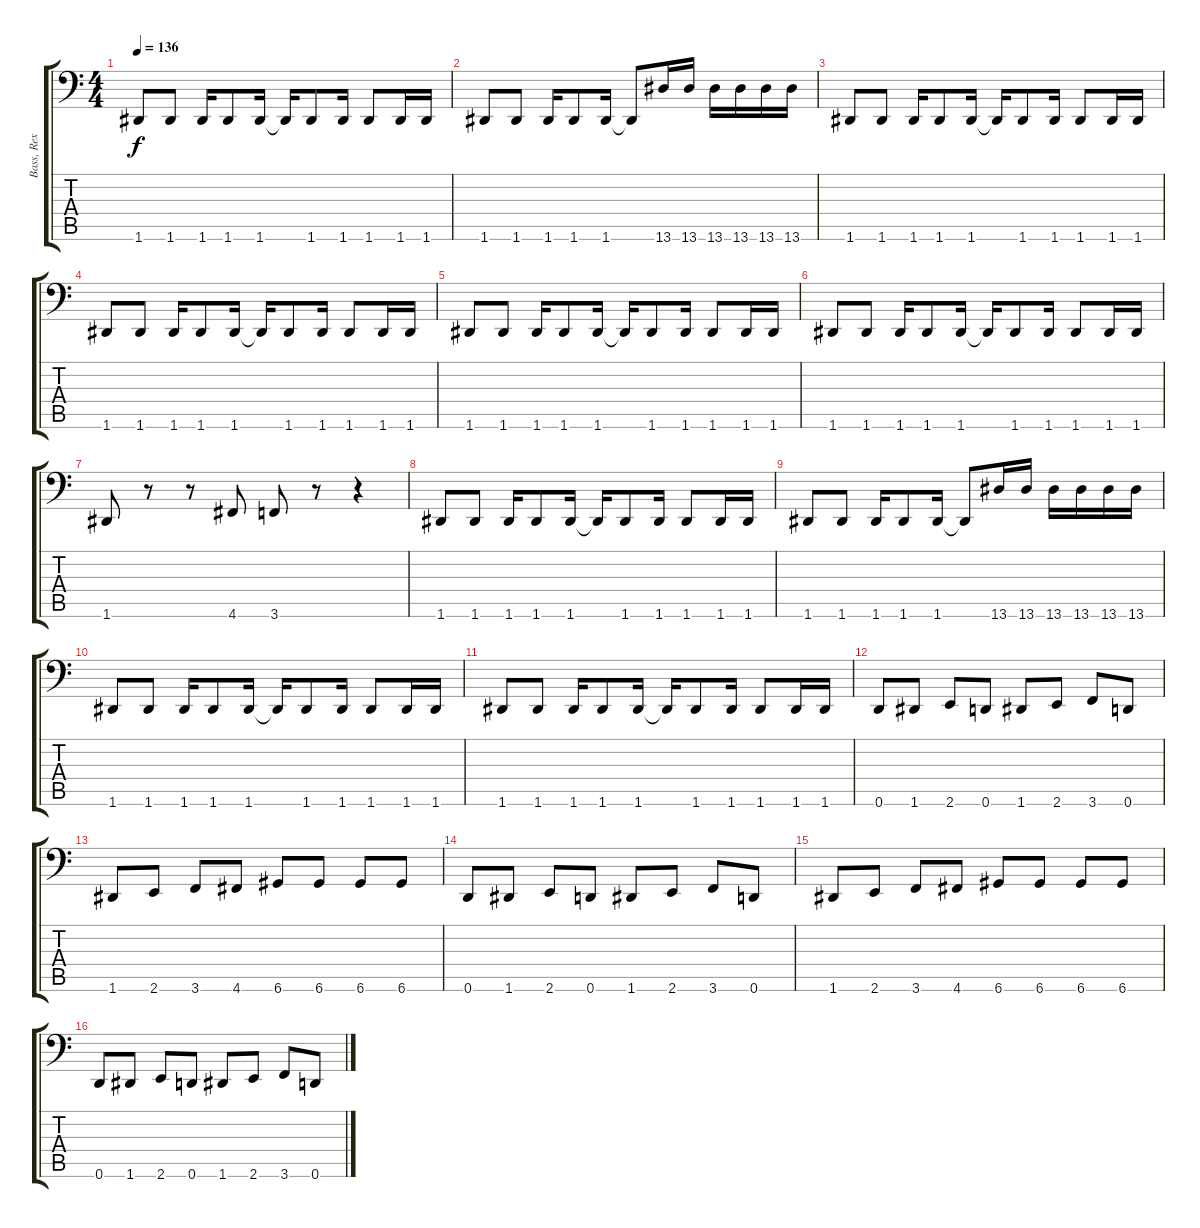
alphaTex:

\track ("Bass, Rex" "Bass, Rex") {instrument electricbasspick}
\staff {score tabs}
\tuning (E3 B2 G2 D2 A1 D1) {hide}
\ts (4 4)
\tempo 136
\clef f4
\ks c
1.6.8{dy f} 1.6.8 1.6.16 1.6.8 1.6.16 1.6{t}.16 1.6.8 1.6.16 1.6.8 1.6.16 1.6.16 |
1.6.8 1.6.8 1.6.16 1.6.8 1.6.16 1.6{t}.8 13.6.16 13.6.16 13.6.16 13.6.16 13.6.16 13.6.16 |
1.6.8 1.6.8 1.6.16 1.6.8 1.6.16 1.6{t}.16 1.6.8 1.6.16 1.6.8 1.6.16 1.6.16 |
1.6.8 1.6.8 1.6.16 1.6.8 1.6.16 1.6{t}.16 1.6.8 1.6.16 1.6.8 1.6.16 1.6.16 |
1.6.8 1.6.8 1.6.16 1.6.8 1.6.16 1.6{t}.16 1.6.8 1.6.16 1.6.8 1.6.16 1.6.16 |
1.6.8 1.6.8 1.6.16 1.6.8 1.6.16 1.6{t}.16 1.6.8 1.6.16 1.6.8 1.6.16 1.6.16 |
1.6.8 r.8 r.8 4.6.8 3.6.8 r.8 r.4 |
1.6.8 1.6.8 1.6.16 1.6.8 1.6.16 1.6{t}.16 1.6.8 1.6.16 1.6.8 1.6.16 1.6.16 |
1.6.8 1.6.8 1.6.16 1.6.8 1.6.16 1.6{t}.8 13.6.16 13.6.16 13.6.16 13.6.16 13.6.16 13.6.16 |
1.6.8 1.6.8 1.6.16 1.6.8 1.6.16 1.6{t}.16 1.6.8 1.6.16 1.6.8 1.6.16 1.6.16 |
1.6.8 1.6.8 1.6.16 1.6.8 1.6.16 1.6{t}.16 1.6.8 1.6.16 1.6.8 1.6.16 1.6.16 |
0.6.8 1.6.8 2.6.8 0.6.8 1.6.8 2.6.8 3.6.8 0.6.8 |
1.6.8 2.6.8 3.6.8 4.6.8 6.6.8 6.6.8 6.6.8 6.6.8 |
0.6.8 1.6.8 2.6.8 0.6.8 1.6.8 2.6.8 3.6.8 0.6.8 |
1.6.8 2.6.8 3.6.8 4.6.8 6.6.8 6.6.8 6.6.8 6.6.8 |
0.6.8 1.6.8 2.6.8 0.6.8 1.6.8 2.6.8 3.6.8 0.6.8
